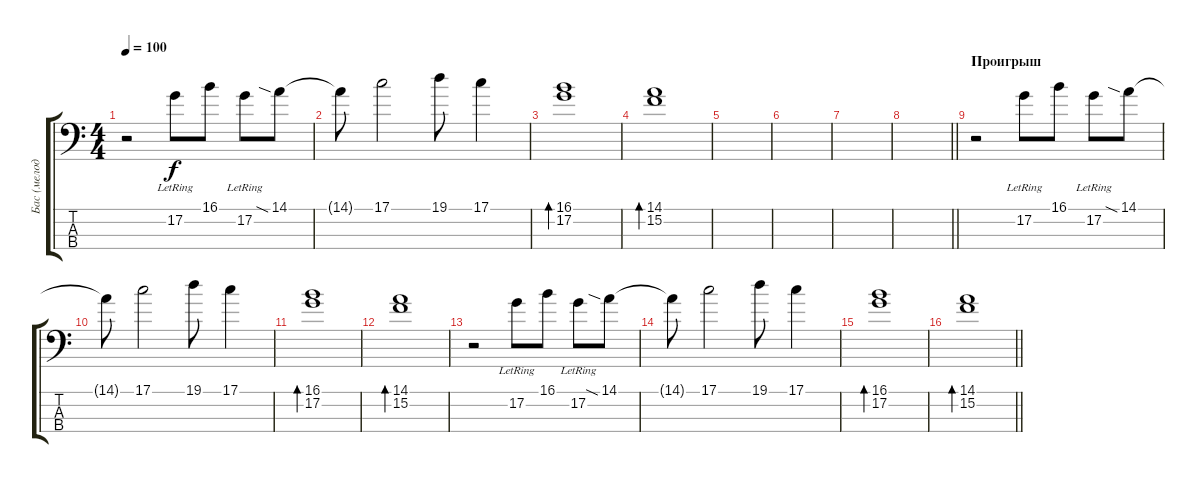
\track ("Бас (мелодия)" "Бас (мелод") {instrument electricbasspick}
\staff {score tabs}
\tuning (G2 D2 A1 E1) {hide}
\ts (4 4)
\tempo 100
\clef f4
\ks c
r.2{dy f} 17.2{lr}.8 16.1.8 17.2{lr}.8 14.1{sia}.8 |
14.1{t}.8 17.1.2 19.1.8 17.1.4 |
(16.1 17.2).1{bd 60} |
(14.1 15.2).1{bd 60} |
|
|
|
\barLineRight lightlight
|
\section ("" "Проигрыш")
r.2 17.2{lr}.8 16.1.8 17.2{lr}.8 14.1{sia}.8 |
14.1{t}.8 17.1.2 19.1.8 17.1.4 |
(16.1 17.2).1{bd 60} |
(14.1 15.2).1{bd 60} |
r.2 17.2{lr}.8 16.1.8 17.2{lr}.8 14.1{sia}.8 |
14.1{t}.8 17.1.2 19.1.8 17.1.4 |
(16.1 17.2).1{bd 60} |
\barLineRight lightlight
(14.1 15.2).1{bd 60}
